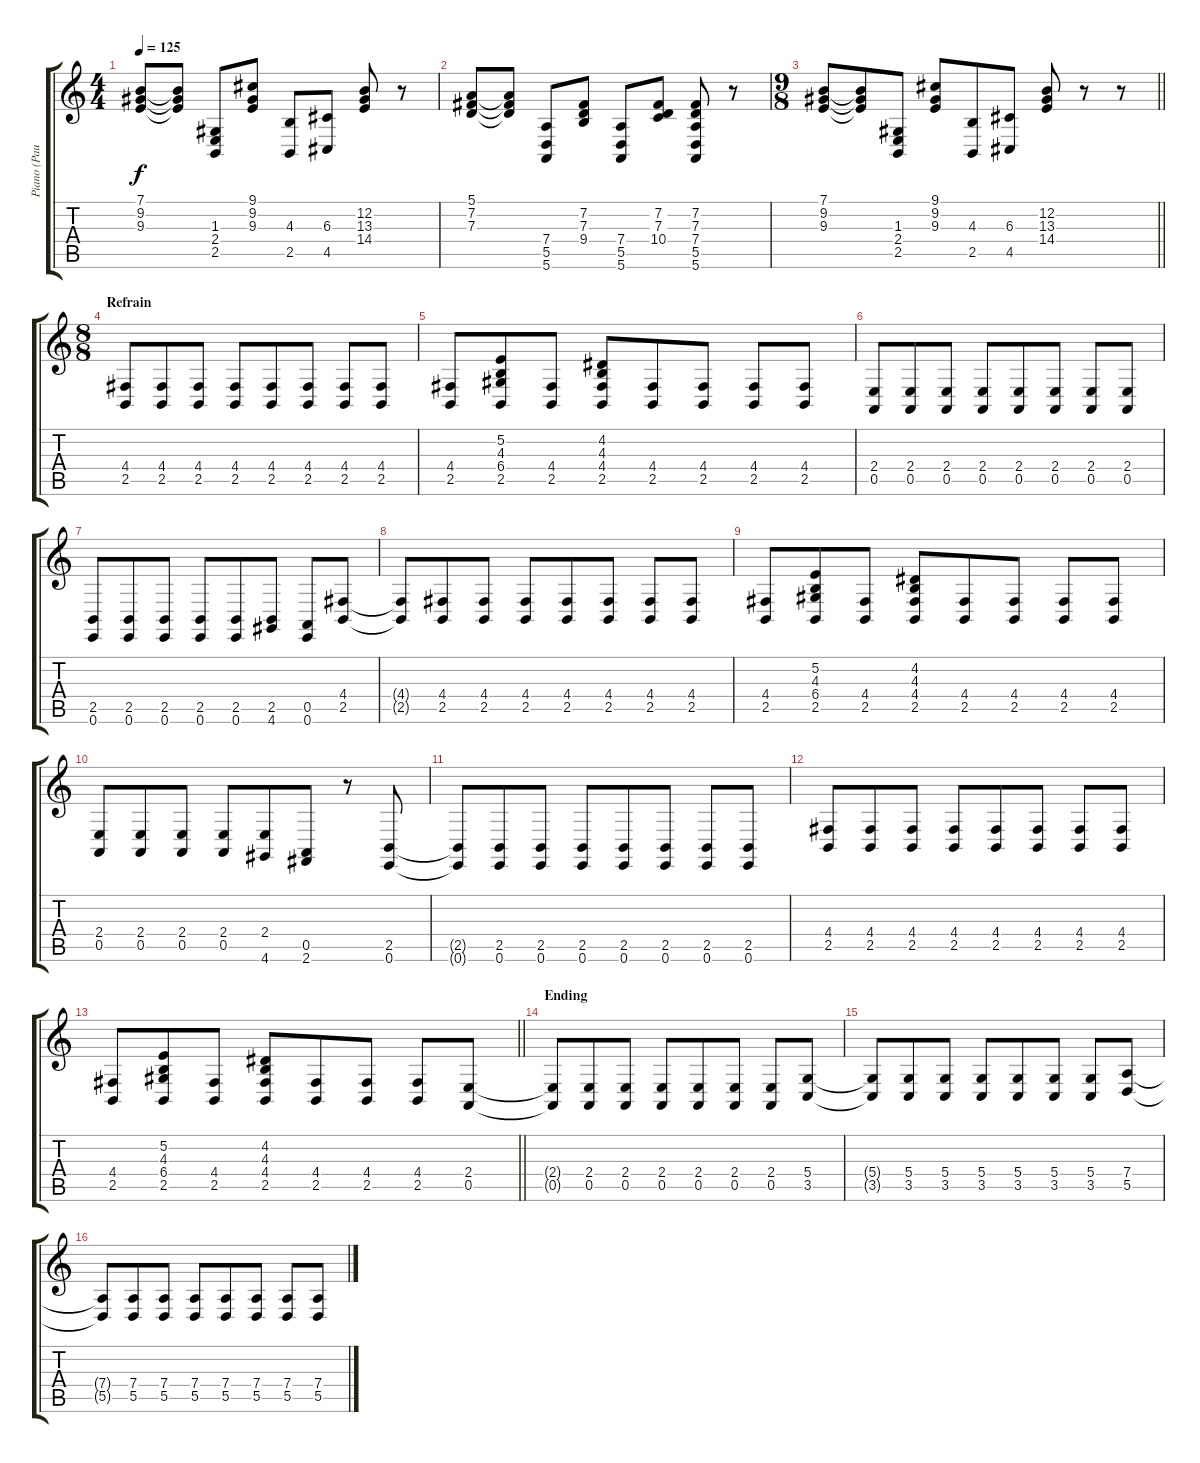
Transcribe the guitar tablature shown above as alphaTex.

\track ("Piano (Paul Raymond)" "Piano (Pau") {instrument acousticgrandpiano}
\staff {score tabs}
\tuning (E4 B3 G3 D3 A2 E2) {hide}
\ts (4 4)
\tempo 125
\clef g2
\ks c
(7.1 9.2 9.3).8{dy f} (7.1{t} 9.2{t} 9.3{t}).8 (1.3 2.4 2.5).8 (9.1 9.2 9.3).8 (4.3 2.5).8 (6.3 4.5).8 (12.2 13.3 14.4).8 r.8 |
(5.1 7.2 7.3).8 (5.1{t} 7.2{t} 7.3{t}).8 (7.4 5.5 5.6).8 (7.2 7.3 9.4).8 (7.4 5.5 5.6).8 (7.2 7.3 10.4).8 (7.2 7.3 7.4 5.5 5.6).8 r.8 |
\ts (9 8)
\barLineRight lightlight
(7.1 9.2 9.3).8 (7.1{t} 9.2{t} 9.3{t}).8 (1.3 2.4 2.5).8 (9.1 9.2 9.3).8 (4.3 2.5).8 (6.3 4.5).8 (12.2 13.3 14.4).8 r.8 r.8 |
\ts (8 8)
\section ("" "Refrain")
(4.4 2.5).8 (4.4 2.5).8 (4.4 2.5).8 (4.4 2.5).8 (4.4 2.5).8 (4.4 2.5).8 (4.4 2.5).8 (4.4 2.5).8 |
(4.4 2.5).8 (5.2 4.3 6.4 2.5).8 (4.4 2.5).8 (4.2 4.3 4.4 2.5).8 (4.4 2.5).8 (4.4 2.5).8 (4.4 2.5).8 (4.4 2.5).8 |
(2.4 0.5).8 (2.4 0.5).8 (2.4 0.5).8 (2.4 0.5).8 (2.4 0.5).8 (2.4 0.5).8 (2.4 0.5).8 (2.4 0.5).8 |
(2.5 0.6).8 (2.5 0.6).8 (2.5 0.6).8 (2.5 0.6).8 (2.5 0.6).8 (2.5 4.6).8 (0.5 0.6).8 (4.4 2.5).8 |
(4.4{t} 2.5{t}).8 (4.4 2.5).8 (4.4 2.5).8 (4.4 2.5).8 (4.4 2.5).8 (4.4 2.5).8 (4.4 2.5).8 (4.4 2.5).8 |
(4.4 2.5).8 (5.2 4.3 6.4 2.5).8 (4.4 2.5).8 (4.2 4.3 4.4 2.5).8 (4.4 2.5).8 (4.4 2.5).8 (4.4 2.5).8 (4.4 2.5).8 |
(2.4 0.5).8 (2.4 0.5).8 (2.4 0.5).8 (2.4 0.5).8 (2.4 4.6).8 (0.5 2.6).8 r.8 (2.5 0.6).8 |
(2.5{t} 0.6{t}).8 (2.5 0.6).8 (2.5 0.6).8 (2.5 0.6).8 (2.5 0.6).8 (2.5 0.6).8 (2.5 0.6).8 (2.5 0.6).8 |
(4.4 2.5).8 (4.4 2.5).8 (4.4 2.5).8 (4.4 2.5).8 (4.4 2.5).8 (4.4 2.5).8 (4.4 2.5).8 (4.4 2.5).8 |
\barLineRight lightlight
(4.4 2.5).8 (5.2 4.3 6.4 2.5).8 (4.4 2.5).8 (4.2 4.3 4.4 2.5).8 (4.4 2.5).8 (4.4 2.5).8 (4.4 2.5).8 (2.4 0.5).8 |
\section ("" "Ending")
(2.4{t} 0.5{t}).8 (2.4 0.5).8 (2.4 0.5).8 (2.4 0.5).8 (2.4 0.5).8 (2.4 0.5).8 (2.4 0.5).8 (5.4 3.5).8 |
(5.4{t} 3.5{t}).8 (5.4 3.5).8 (5.4 3.5).8 (5.4 3.5).8 (5.4 3.5).8 (5.4 3.5).8 (5.4 3.5).8 (7.4 5.5).8 |
(7.4{t} 5.5{t}).8 (7.4 5.5).8 (7.4 5.5).8 (7.4 5.5).8 (7.4 5.5).8 (7.4 5.5).8 (7.4 5.5).8 (7.4 5.5).8
